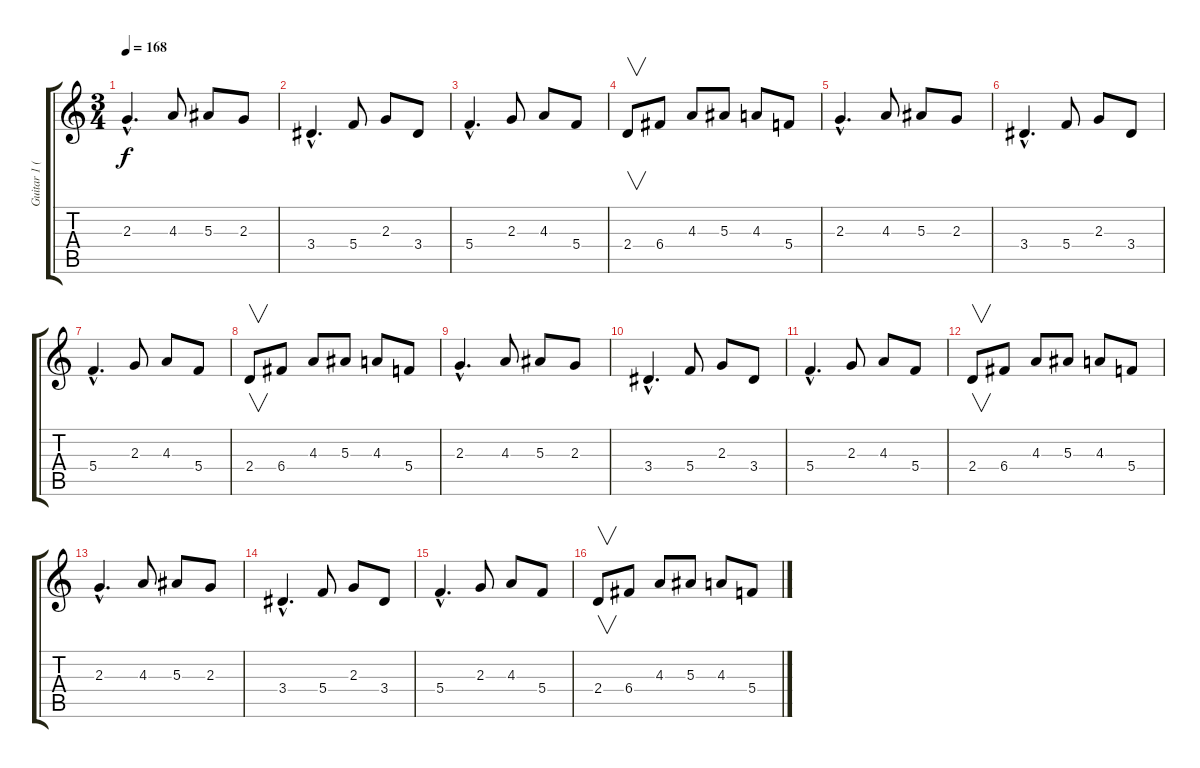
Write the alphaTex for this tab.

\track ("Guitar 1 (Lead)" "Guitar 1 (") {instrument distortionguitar}
\staff {score tabs}
\tuning (D4 A3 F3 C3 G2 D2) {hide}
\ts (3 4)
\tempo 168
\clef g2
\ks c
2.3{hac}.4{d dy f} 4.3.8 5.3.8 2.3.8 |
3.4{hac}.4{d} 5.4.8 2.3.8 3.4.8 |
5.4{hac}.4{d} 2.3.8 4.3.8 5.4.8 |
2.4.8{v} 6.4.8 4.3.8 5.3.8 4.3.8 5.4.8 |
2.3{hac}.4{d} 4.3.8 5.3.8 2.3.8 |
3.4{hac}.4{d} 5.4.8 2.3.8 3.4.8 |
5.4{hac}.4{d} 2.3.8 4.3.8 5.4.8 |
2.4.8{v} 6.4.8 4.3.8 5.3.8 4.3.8 5.4.8 |
2.3{hac}.4{d} 4.3.8 5.3.8 2.3.8 |
3.4{hac}.4{d} 5.4.8 2.3.8 3.4.8 |
5.4{hac}.4{d} 2.3.8 4.3.8 5.4.8 |
2.4.8{v} 6.4.8 4.3.8 5.3.8 4.3.8 5.4.8 |
2.3{hac}.4{d} 4.3.8 5.3.8 2.3.8 |
3.4{hac}.4{d} 5.4.8 2.3.8 3.4.8 |
5.4{hac}.4{d} 2.3.8 4.3.8 5.4.8 |
2.4.8{v} 6.4.8 4.3.8 5.3.8 4.3.8 5.4.8
